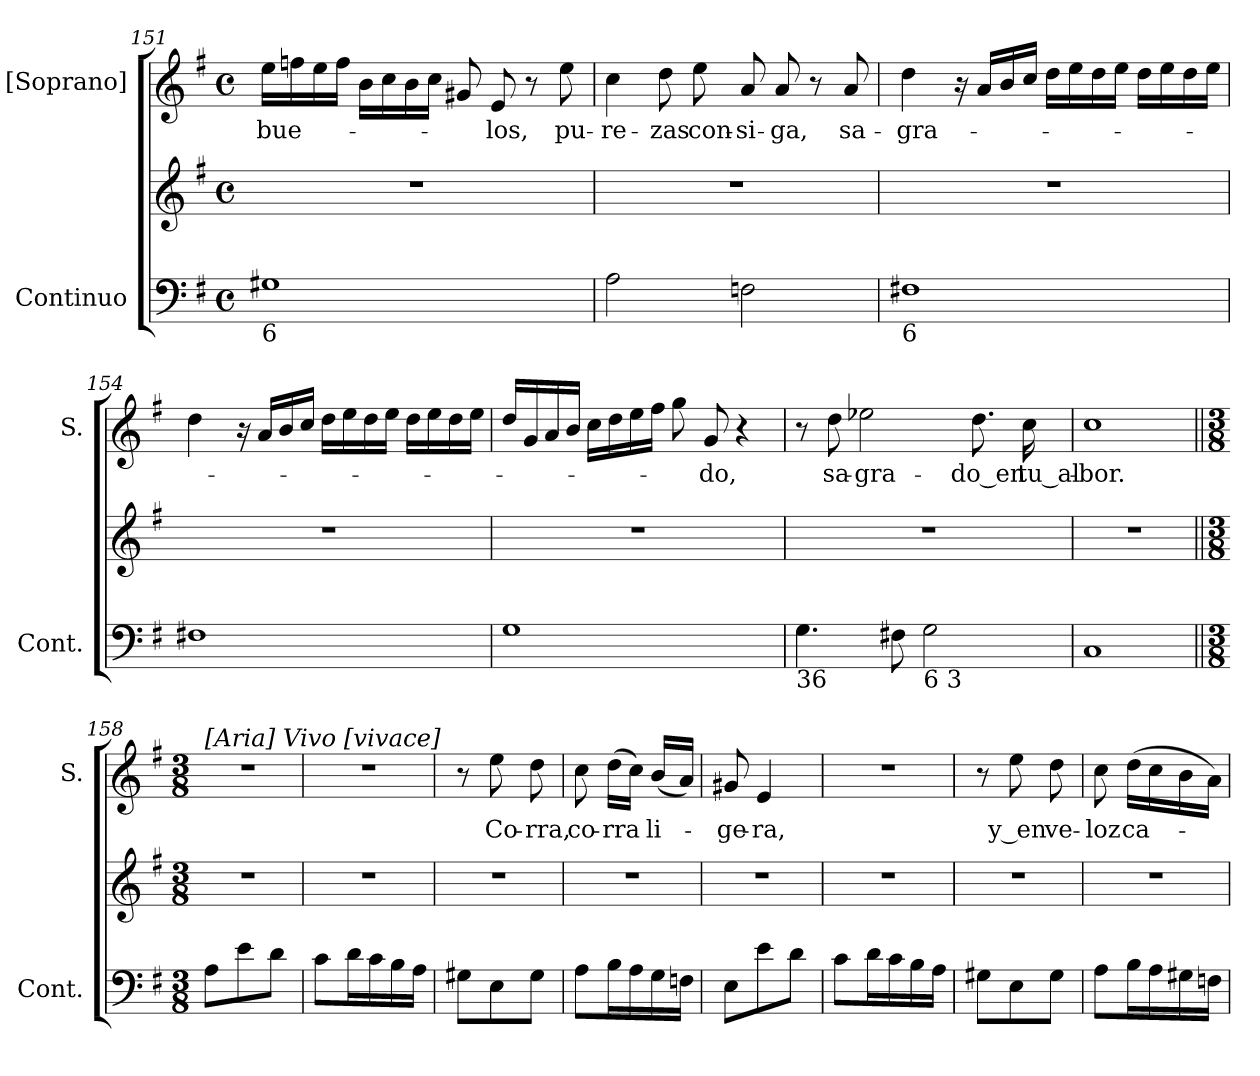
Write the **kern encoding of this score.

**kern	**kern	**kern	**text
*part2	*part2	*part1	*part1
*staff3	*staff2	*staff1	*staff1
*I"Continuo	*	*I"[Soprano]	*
*I'Cont.	*	*I'S.	*
*clefF4	*clefG2	*clefG2	*
*k[f#]	*k[f#]	*k[f#]	*
*G:	*G:	*G:	*
*M4/4	*M4/4	*M4/4	*
*met(c)	*met(c)	*met(c)	*
=151	=151	=151	=151
!LO:TX:b:t=6	!	!	!
!	!	!	!LO:LY:b:color=#000000
1G#Xi	1r	16eei\LL	bue-
.	.	16ffni\	.
.	.	16eei\	.
.	.	16ffi\JJ	.
.	.	16bi\LL	.
.	.	16cci\	.
.	.	16bi\	.
.	.	16cci\JJ	.
.	.	8g#Xi/	.
!	!	!	!LO:LY:b:color=#000000
.	.	8ei/	-los,
.	.	8r	.
!	!	!	!LO:LY:b:color=#000000
.	.	8eei\	pu-
=152	=152	=152	=152
!	!	!	!LO:LY:b:color=#000000
2Ai\	1r	4cci\	-re-
!	!	!	!LO:LY:b:color=#000000
.	.	8ddi\	-zas
!	!	!	!LO:LY:b:color=#000000
.	.	8eei\	con-
!	!	!	!LO:LY:b:color=#000000
2Fni\	.	8ai/	-si-
!	!	!	!LO:LY:b:color=#000000
.	.	8ai/	-ga,
.	.	8r	.
!	!	!	!LO:LY:b:color=#000000
.	.	8ai/	sa-
!!LO:LB:g=z
=153	=153	=153	=153
!LO:TX:b:t=6	!	!	!
!	!	!	!LO:LY:b:color=#000000
1F#Xi	1r	4ddi\	-gra-
.	.	16r	.
.	.	16ai/LL	.
.	.	16bi/	.
.	.	16cci/JJ	.
.	.	16ddi\LL	.
.	.	16eei\	.
.	.	16ddi\	.
.	.	16eei\JJ	.
.	.	16ddi\LL	.
.	.	16eei\	.
.	.	16ddi\	.
.	.	16eei\JJ	.
=154	=154	=154	=154
1F#Xi	1r	4ddi\	.
.	.	16r	.
.	.	16ai/LL	.
.	.	16bi/	.
.	.	16cci/JJ	.
.	.	16ddi\LL	.
.	.	16eei\	.
.	.	16ddi\	.
.	.	16eei\JJ	.
.	.	16ddi\LL	.
.	.	16eei\	.
.	.	16ddi\	.
.	.	16eei\JJ	.
!!LO:LB:g=z
=155	=155	=155	=155
1Gi	1r	16ddi/LL	.
.	.	16gi/	.
.	.	16ai/	.
.	.	16bi/JJ	.
.	.	16cci\LL	.
.	.	16ddi\	.
.	.	16eei\	.
.	.	16ff#i\JJ	.
.	.	8ggi\	.
!	!	!	!LO:LY:b:color=#000000
.	.	8gi/	-do,
.	.	4r	.
=156	=156	=156	=156
!LO:TX:b:t=36	!	!	!
4.Gi\	1r	8r	.
!	!	!	!LO:LY:b:color=#000000
.	.	8ddi\	sa-
!	!	!	!LO:LY:b:color=#000000
.	.	2ee-Xi\	-gra-
8F#Xi\	.	.	.
!LO:TX:b:t=6  3	!	!	!
2Gi\	.	.	.
!	!	!	!LO:LY:b:color=#000000
.	.	8.ddi\	-do_en
!	!	!	!LO:LY:b:color=#000000
.	.	16cci\	tu_al-
=157	=157	=157	=157
!	!	!	!LO:LY:b:color=#000000
1Ci	1r	1cci	-bor.
!!LO:PB:g=z
=158||	=158||	=158||	=158||
*M3/8	*M3/8	*M3/8	*
!	!	!LO:TX:a:t=[Aria] Vivo [vivace]	!
!	!LO:N:vis=1	!LO:N:vis=1	!
8Ai\L	4.r	4.r	.
8ei\	.	.	.
8di\J	.	.	.
=159	=159	=159	=159
!	!LO:N:vis=1	!LO:N:vis=1	!
8ci\L	4.r	4.r	.
16di\L	.	.	.
16ci\	.	.	.
16Bi\	.	.	.
16Ai\JJ	.	.	.
=160	=160	=160	=160
!	!LO:N:vis=1	!	!
8G#Xi\L	4.r	8r	.
!	!	!	!LO:LY:b:color=#000000
8Ei\	.	8eei\	Co-
!	!	!	!LO:LY:b:color=#000000
8G#i\J	.	8ddi\	-rra,
=161	=161	=161	=161
!	!LO:N:vis=1	!	!
!	!	!	!LO:LY:b:color=#000000
8Ai\L	4.r	8cci\	co-
!	!	!	!LO:LY:b:color=#000000
16Bi\L	.	(16ddi\LL	-rra
16Ai\	.	16cci\JJ)	.
!	!	!	!LO:LY:b:color=#000000
16Gi\	.	(16bi/LL	li-
16Fni\JJ	.	16ai/JJ)	.
=162	=162	=162	=162
!	!LO:N:vis=1	!	!
!	!	!	!LO:LY:b:color=#000000
8Ei\L	4.r	8g#Xi/	-ge-
!	!	!	!LO:LY:b:color=#000000
8ei\	.	4ei/	-ra,
8di\J	.	.	.
=163	=163	=163	=163
!	!LO:N:vis=1	!LO:N:vis=1	!
8ci\L	4.r	4.r	.
16di\L	.	.	.
16ci\	.	.	.
16Bi\	.	.	.
16Ai\JJ	.	.	.
=164	=164	=164	=164
!	!LO:N:vis=1	!	!
8G#Xi\L	4.r	8r	.
!	!	!	!LO:LY:b:color=#000000
8Ei\	.	8eei\	y_en
!	!	!	!LO:LY:b:color=#000000
8G#i\J	.	8ddi\	ve-
=165	=165	=165	=165
!	!LO:N:vis=1	!	!
!	!	!	!LO:LY:b:color=#000000
8Ai\L	4.r	8cci\	-loz
!	!	!	!LO:LY:b:color=#000000
16Bi\L	.	(16ddi\LL	ca-
16Ai\	.	16cci\	.
16G#Xi\	.	16bi\	.
16Fni\JJ	.	16ai\JJ)	.
=	=	=	=
*-	*-	*-	*-
